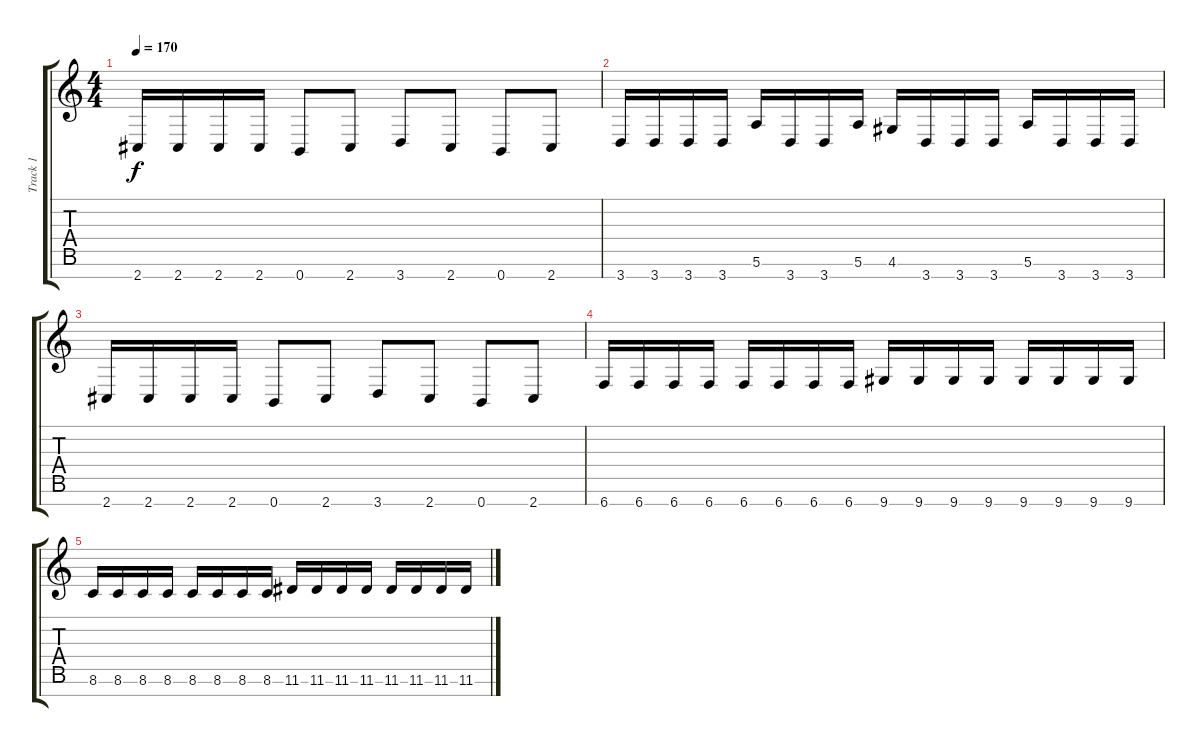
\track ("Track 1" "Track 1") {instrument distortionguitar}
\staff {score tabs}
\tuning (E4 B3 G3 D3 A2 E2 B1) {hide}
\ts (4 4)
\tempo 170
\clef g2
\ks c
2.7.16{dy f} 2.7.16 2.7.16 2.7.16 0.7.8 2.7.8 3.7.8 2.7.8 0.7.8 2.7.8 |
3.7.16 3.7.16 3.7.16 3.7.16 5.6.16 3.7.16 3.7.16 5.6.16 4.6.16 3.7.16 3.7.16 3.7.16 5.6.16 3.7.16 3.7.16 3.7.16 |
2.7.16 2.7.16 2.7.16 2.7.16 0.7.8 2.7.8 3.7.8 2.7.8 0.7.8 2.7.8 |
6.7.16 6.7.16 6.7.16 6.7.16 6.7.16 6.7.16 6.7.16 6.7.16 9.7.16 9.7.16 9.7.16 9.7.16 9.7.16 9.7.16 9.7.16 9.7.16 |
8.6.16 8.6.16 8.6.16 8.6.16 8.6.16 8.6.16 8.6.16 8.6.16 11.6.16 11.6.16 11.6.16 11.6.16 11.6.16 11.6.16 11.6.16 11.6.16
